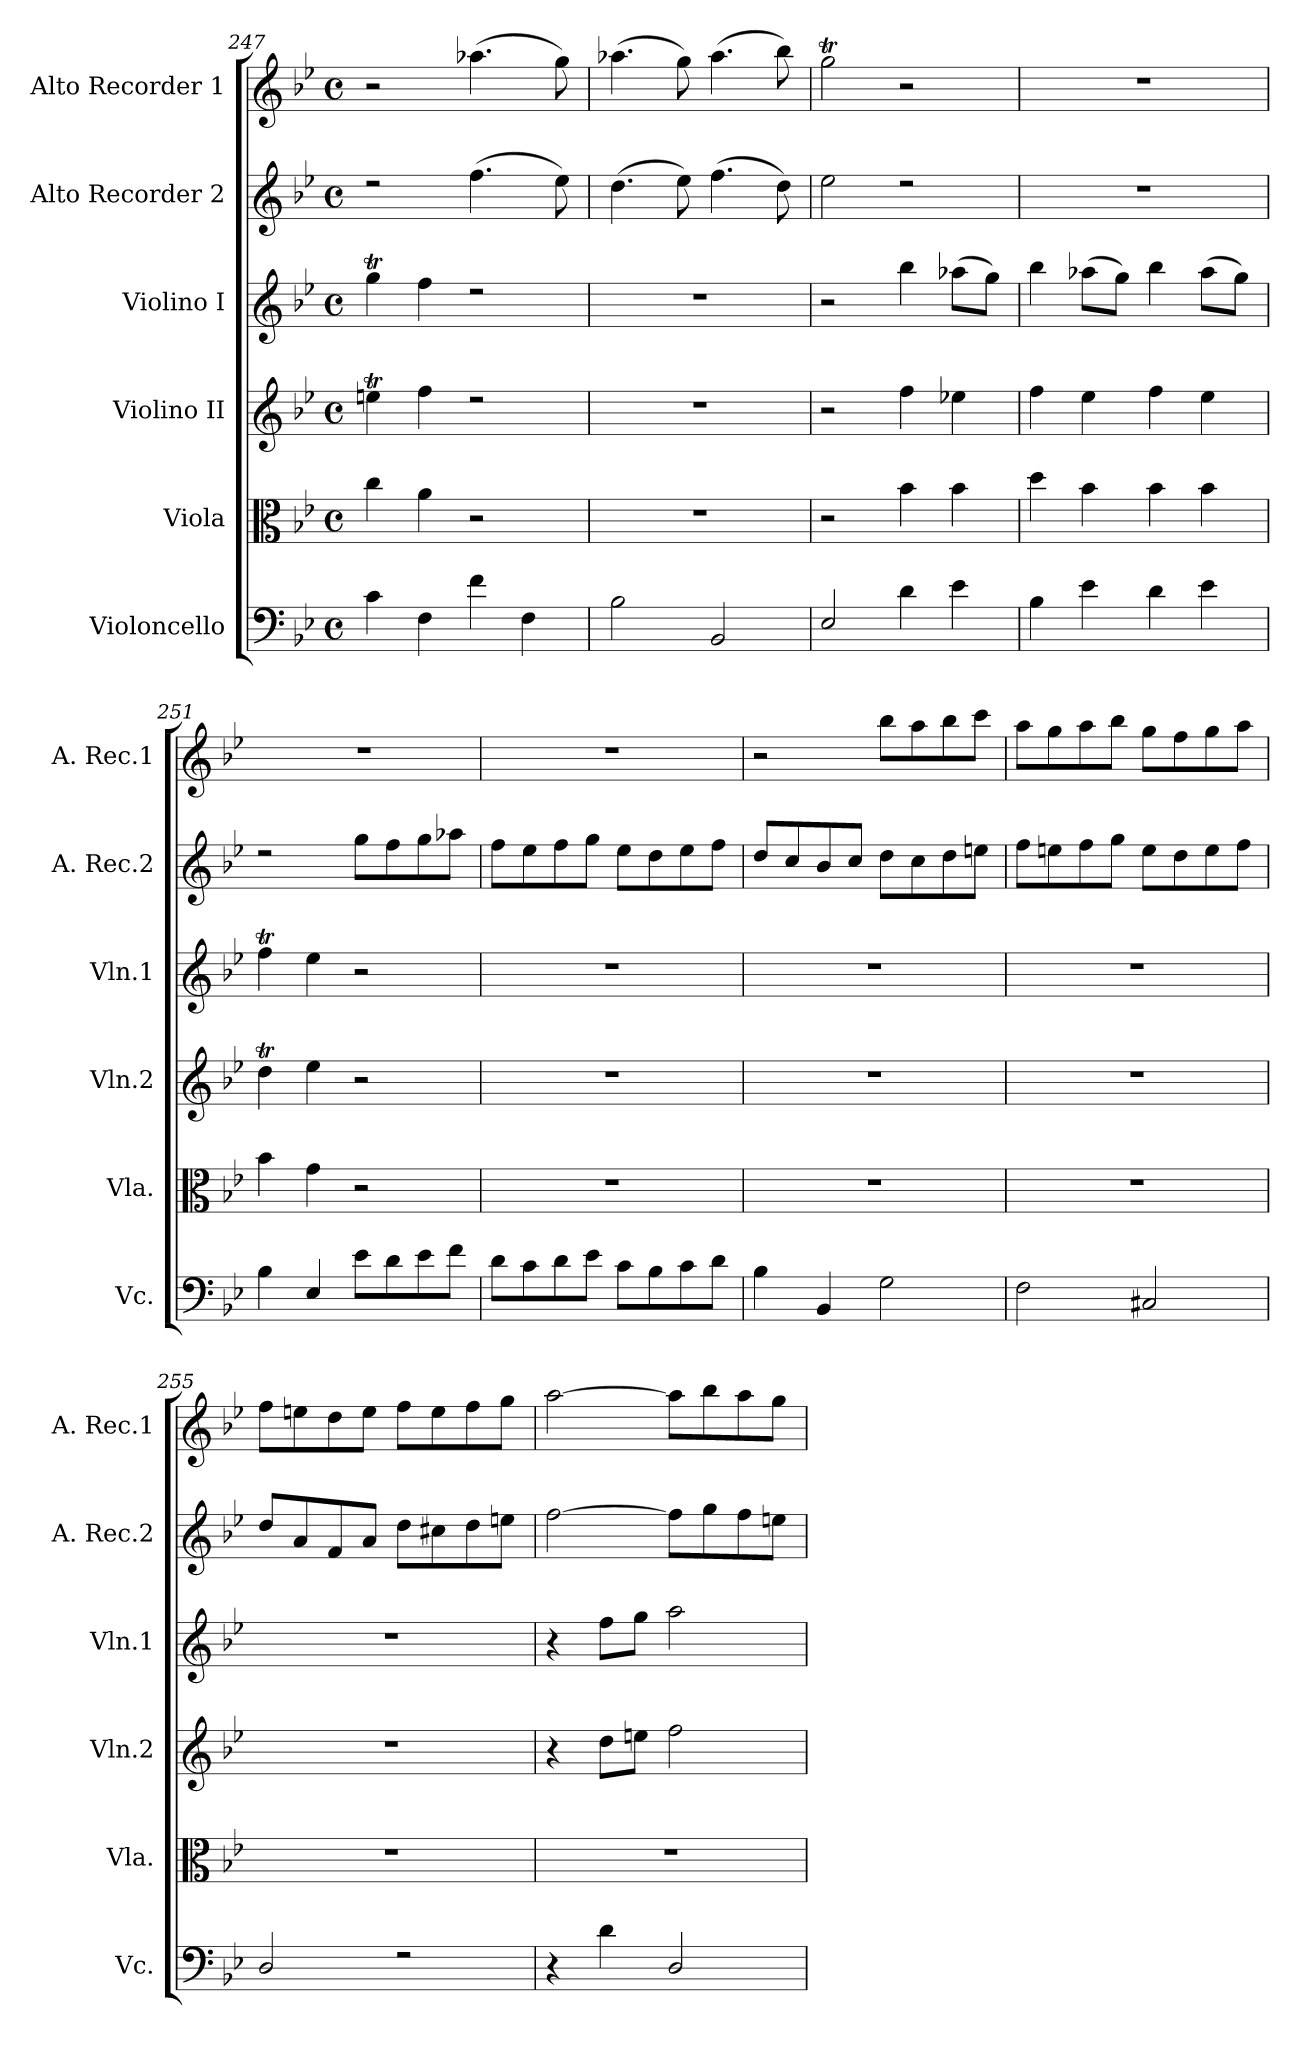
**kern	**kern	**kern	**kern	**kern	**kern
*part6	*part5	*part4	*part3	*part2	*part1
*staff6	*staff5	*staff4	*staff3	*staff2	*staff1
*I"Violoncello	*I"Viola	*I"Violino II	*I"Violino I	*I"Alto Recorder 2	*I"Alto Recorder 1
*I'Vc.	*I'Vla.	*I'Vln.2	*I'Vln.1	*I'A. Rec.2	*I'A. Rec.1
*clefF4	*clefC3	*clefG2	*clefG2	*clefG2	*clefG2
*k[b-e-]	*k[b-e-]	*k[b-e-]	*k[b-e-]	*k[b-e-]	*k[b-e-]
*M4/4	*M4/4	*M4/4	*M4/4	*M4/4	*M4/4
*met(c)	*met(c)	*met(c)	*met(c)	*met(c)	*met(c)
=247	=247	=247	=247	=247	=247
4c\	4cc\	4eent\	4ggT\	2rdd	2r
4F\	4a\	4ff\	4ff\	.	.
4f\	2r	2rdd	2rdd	(>4.ff\	(>4.aa-X\
4F\	.	.	.	.	.
.	.	.	.	8ee-\)	8gg\)
=248	=248	=248	=248	=248	=248
2B-\	1r	1r	1r	(4.dd\	(>4.aa-X\
.	.	.	.	8ee-\)	8gg\)
2BB-/	.	.	.	(>4.ff\	(>4.aa-\
.	.	.	.	8dd\)	8bb-\)
=249	=249	=249	=249	=249	=249
2E-/	2r	2r	2r	2ee-\	2ggT\
4d\	4b-\	4ff\	4bb-\	2rdd	2r
4e-\	4b-\	4ee-X\	(>8aa-X\L	.	.
.	.	.	8gg\J)	.	.
=250	=250	=250	=250	=250	=250
4B-\	4dd\	4ff\	4bb-\	1r	1r
4e-\	4b-\	4ee-\	(>8aa-X\L	.	.
.	.	.	8gg\J)	.	.
4d\	4b-\	4ff\	4bb-\	.	.
4e-\	4b-\	4ee-\	(>8aa-\L	.	.
.	.	.	8gg\J)	.	.
!!LO:LB:g=z
=251	=251	=251	=251	=251	=251
4B-\	4b-\	4ddt\	4ffT\	2rdd	1r
4E-/	4g\	4ee-\	4ee-\	.	.
8e-\L	2r	2r	2r	8gg\L	.
8d\	.	.	.	8ff\	.
8e-\	.	.	.	8gg\	.
8f\J	.	.	.	8aa-X\J	.
=252	=252	=252	=252	=252	=252
8d\L	1r	1r	1r	8ff\L	1r
8c\	.	.	.	8ee-\	.
8d\	.	.	.	8ff\	.
8e-\J	.	.	.	8gg\J	.
8c\L	.	.	.	8ee-\L	.
8B-\	.	.	.	8dd\	.
8c\	.	.	.	8ee-\	.
8d\J	.	.	.	8ff\J	.
=253	=253	=253	=253	=253	=253
4B-\	1r	1r	1r	8dd/L	2r
.	.	.	.	8cc/	.
4BB-/	.	.	.	8b-/	.
.	.	.	.	8cc/J	.
2G\	.	.	.	8dd\L	8bb-\L
.	.	.	.	8cc\	8aa\
.	.	.	.	8dd\	8bb-\
.	.	.	.	8een\J	8ccc\J
=254	=254	=254	=254	=254	=254
2F\	1r	1r	1r	8ff\L	8aa\L
.	.	.	.	8een\	8gg\
.	.	.	.	8ff\	8aa\
.	.	.	.	8gg\J	8bb-\J
2C#X/	.	.	.	8ee\L	8gg\L
.	.	.	.	8dd\	8ff\
.	.	.	.	8ee\	8gg\
.	.	.	.	8ff\J	8aa\J
=255	=255	=255	=255	=255	=255
2D/	1r	1r	1r	8dd/L	8ff\L
.	.	.	.	8a/	8een\
.	.	.	.	8f/	8dd\
.	.	.	.	8a/J	8ee\J
2rF	.	.	.	8dd\L	8ff\L
.	.	.	.	8cc#X\	8ee\
.	.	.	.	8dd\	8ff\
.	.	.	.	8een\J	8gg\J
=256	=256	=256	=256	=256	=256
4r	1r	4r	4r	[2ff\	[2aa\
4d\	.	8dd\L	8ff\L	.	.
.	.	8een\J	8gg\J	.	.
2D/	.	2ff\	2aa\	8ff\L]	8aa\L]
.	.	.	.	8gg\	8bb-\
.	.	.	.	8ff\	8aa\
.	.	.	.	8een\J	8gg\J
=	=	=	=	=	=
*-	*-	*-	*-	*-	*-
